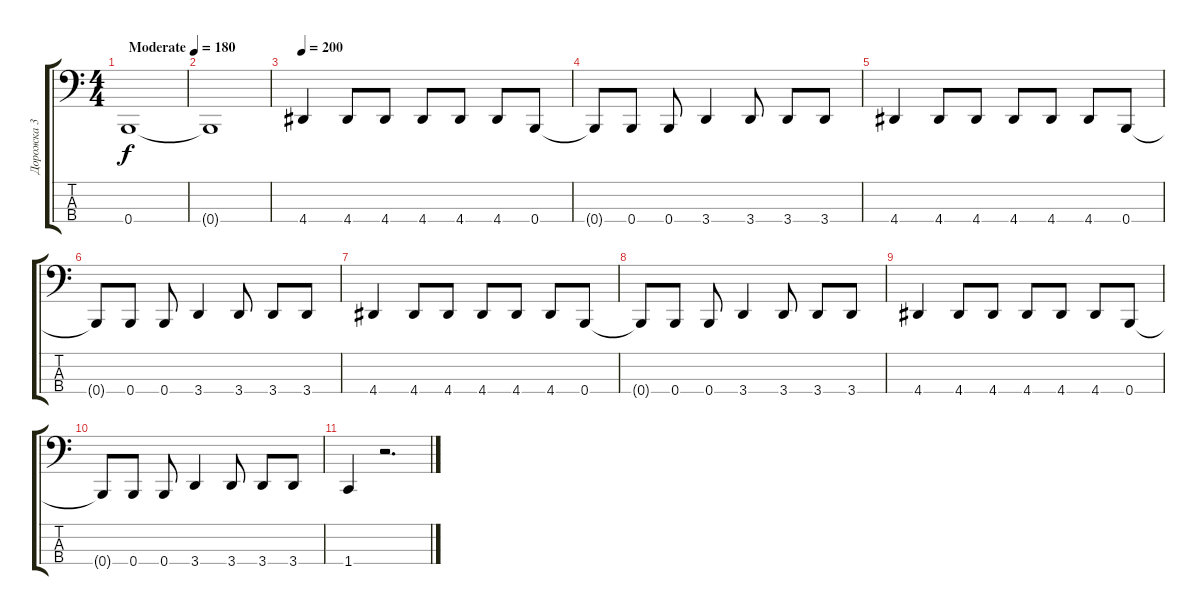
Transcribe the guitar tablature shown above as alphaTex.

\track ("Дорожка 3" "Дорожка 3") {instrument electricbassfinger}
\staff {score tabs}
\tuning (E2 B1 Gb1 B0) {hide}
\ts (4 4)
\tempo (180 "Moderate")
\clef f4
\ks c
0.4.1{dy f instrument electricbassfinger} |
0.4{t}.1 |
\tempo 200
4.4.4 4.4.8 4.4.8 4.4.8 4.4.8 4.4.8 0.4.8 |
0.4{t}.8 0.4.8 0.4.8 3.4.4 3.4.8 3.4.8 3.4.8 |
4.4.4 4.4.8 4.4.8 4.4.8 4.4.8 4.4.8 0.4.8 |
0.4{t}.8 0.4.8 0.4.8 3.4.4 3.4.8 3.4.8 3.4.8 |
4.4.4 4.4.8 4.4.8 4.4.8 4.4.8 4.4.8 0.4.8 |
0.4{t}.8 0.4.8 0.4.8 3.4.4 3.4.8 3.4.8 3.4.8 |
4.4.4 4.4.8 4.4.8 4.4.8 4.4.8 4.4.8 0.4.8 |
0.4{t}.8 0.4.8 0.4.8 3.4.4 3.4.8 3.4.8 3.4.8 |
1.4.4 r.2{d}
